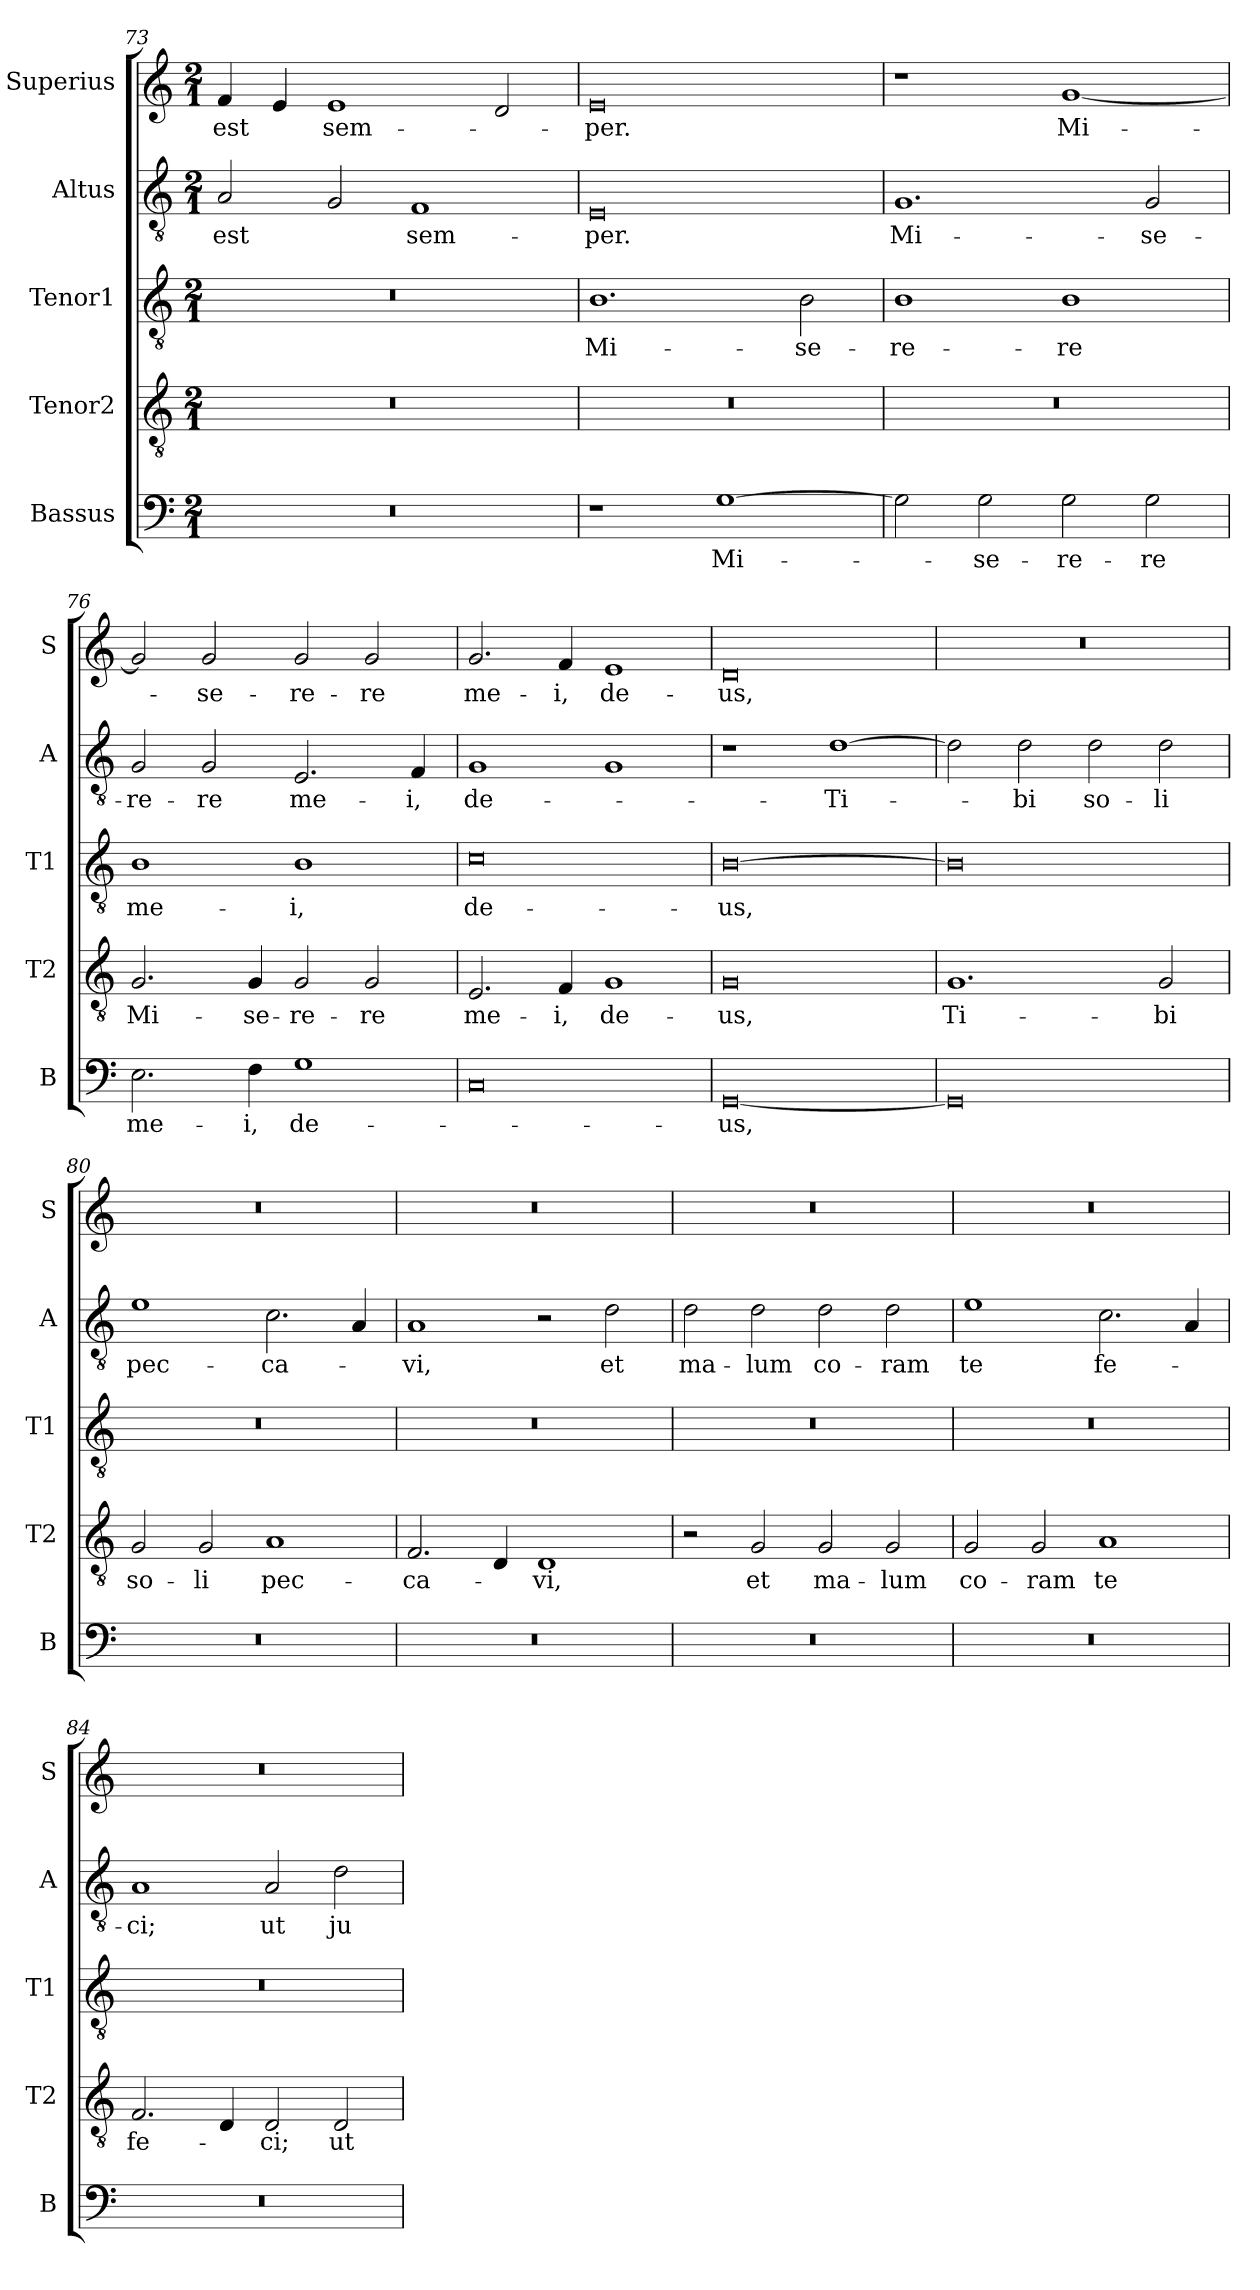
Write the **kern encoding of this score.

**kern	**text	**kern	**text	**kern	**text	**kern	**text	**kern	**text
*part5	*part5	*part4	*part4	*part3	*part3	*part2	*part2	*part1	*part1
*staff5	*staff5	*staff4	*staff4	*staff3	*staff3	*staff2	*staff2	*staff1	*staff1
*I"Bassus	*	*I"Tenor2	*	*I"Tenor1	*	*I"Altus	*	*I"Superius	*
*I'B	*	*I'T2	*	*I'T1	*	*I'A	*	*I'S	*
*clefF4	*	*clefGv2	*	*clefGv2	*	*clefGv2	*	*clefG2	*
*k[]	*	*k[]	*	*k[]	*	*k[]	*	*k[]	*
*M2/1	*	*M2/1	*	*M2/1	*	*M2/1	*	*M2/1	*
=73	=73	=73	=73	=73	=73	=73	=73	=73	=73
0r	.	0r	.	0r	.	2A	est	4f	est
.	.	.	.	.	.	.	.	4e	.
.	.	.	.	.	.	2G	.	1e	sem-
.	.	.	.	.	.	1F	sem-	.	.
.	.	.	.	.	.	.	.	2d	.
=74	=74	=74	=74	=74	=74	=74	=74	=74	=74
1r	.	0r	.	1.B	Mi-	0E	-per.	0e	-per.
[1G	Mi-	.	.	.	.	.	.	.	.
.	.	.	.	2B	-se-	.	.	.	.
=75	=75	=75	=75	=75	=75	=75	=75	=75	=75
2G]	.	0r	.	1B	-re-	1.G	Mi-	1r	.
2G	-se-	.	.	.	.	.	.	.	.
2G	-re-	.	.	1B	-re	.	.	[1g	Mi-
2G	-re	.	.	.	.	2G	-se-	.	.
=76	=76	=76	=76	=76	=76	=76	=76	=76	=76
2.E	me-	2.G	Mi-	1B	me-	2G	-re-	2g]	.
.	.	.	.	.	.	2G	-re	2g	-se-
4F	-i,	4G	-se-	.	.	.	.	.	.
1G	de-	2G	-re-	1B	-i,	2.E	me-	2g	-re-
.	.	2G	-re	.	.	.	.	2g	-re
.	.	.	.	.	.	4F	-i,	.	.
=77	=77	=77	=77	=77	=77	=77	=77	=77	=77
0C	.	2.E	me-	0c	de-	1G	de-	2.g	me-
.	.	4F	-i,	.	.	.	.	4f	-i,
.	.	1G	de-	.	.	1G	.	1e	de-
=78	=78	=78	=78	=78	=78	=78	=78	=78	=78
[0GG	-us,	0G	-us,	[0B	-us,	1r	.	0d	-us,
.	.	.	.	.	.	[1d	-Ti-	.	.
=79	=79	=79	=79	=79	=79	=79	=79	=79	=79
0GG]	.	1.G	Ti-	0B]	.	2d]	.	0r	.
.	.	.	.	.	.	2d	-bi	.	.
.	.	.	.	.	.	2d	so-	.	.
.	.	2G	-bi	.	.	2d	-li	.	.
=80	=80	=80	=80	=80	=80	=80	=80	=80	=80
0r	.	2G	so-	0r	.	1e	pec-	0r	.
.	.	2G	-li	.	.	.	.	.	.
.	.	1A	pec-	.	.	2.c	-ca-	.	.
.	.	.	.	.	.	4A	.	.	.
=81	=81	=81	=81	=81	=81	=81	=81	=81	=81
0r	.	2.F	-ca-	0r	.	1A	-vi,	0r	.
.	.	4D	.	.	.	.	.	.	.
.	.	1D	-vi,	.	.	2r	.	.	.
.	.	.	.	.	.	2d	et	.	.
=82	=82	=82	=82	=82	=82	=82	=82	=82	=82
0r	.	2r	.	0r	.	2d	ma-	0r	.
.	.	2G	et	.	.	2d	-lum	.	.
.	.	2G	ma-	.	.	2d	co-	.	.
.	.	2G	-lum	.	.	2d	-ram	.	.
=83	=83	=83	=83	=83	=83	=83	=83	=83	=83
0r	.	2G	co-	0r	.	1e	te	0r	.
.	.	2G	-ram	.	.	.	.	.	.
.	.	1A	te	.	.	2.c	fe-	.	.
.	.	.	.	.	.	4A	.	.	.
=84	=84	=84	=84	=84	=84	=84	=84	=84	=84
0r	.	2.F	fe-	0r	.	1A	-ci;	0r	.
.	.	4D	.	.	.	.	.	.	.
.	.	2D	-ci;	.	.	2A	ut	.	.
.	.	2D	ut	.	.	2d	ju-	.	.
=	=	=	=	=	=	=	=	=	=
*-	*-	*-	*-	*-	*-	*-	*-	*-	*-
